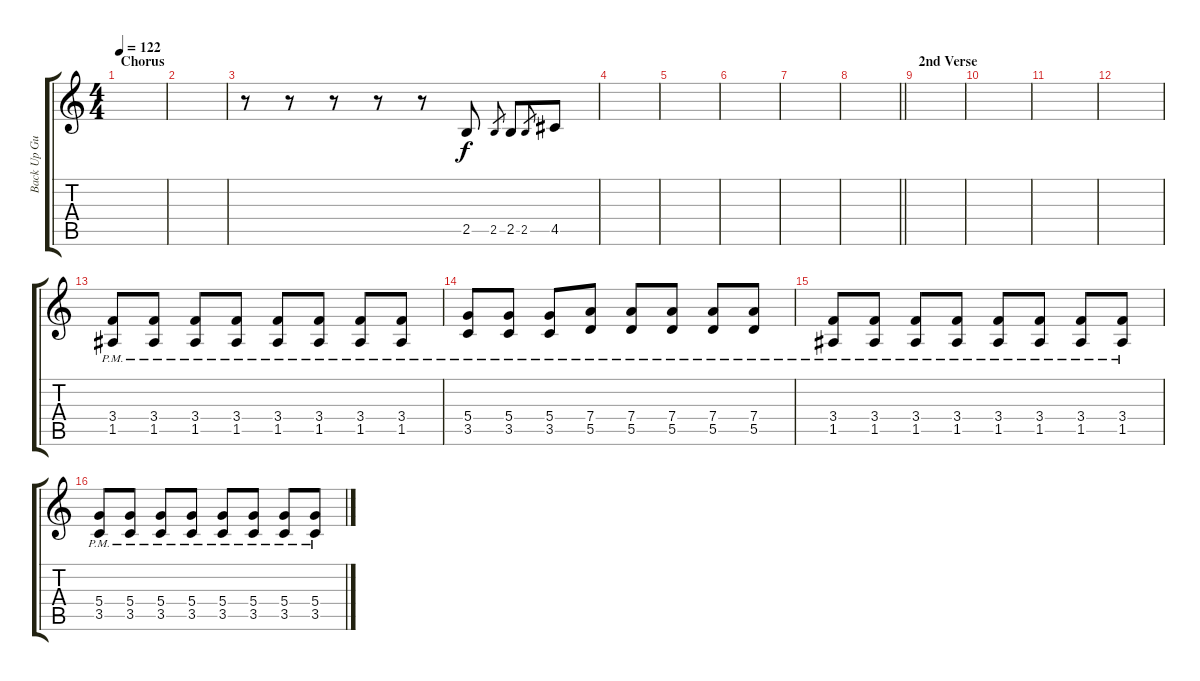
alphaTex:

\track ("Back Up Guitar" "Back Up Gu") {instrument overdrivenguitar}
\staff {score tabs}
\tuning (E4 B3 G3 D3 A2 E2) {hide}
\ts (4 4)
\section ("" "Chorus")
\tempo 122
\clef g2
\ks c
|
|
r.8 r.8 r.8 r.8 r.8 2.5.8 2.5.8{gr} 2.5.8 2.5.8{gr} 4.5.8 |
|
|
|
|
\barLineRight lightlight
|
\section ("" "2nd Verse")
|
|
|
|
(3.4{pm} 1.5{pm}).8 (3.4{pm} 1.5{pm}).8 (3.4{pm} 1.5{pm}).8 (3.4{pm} 1.5{pm}).8 (3.4{pm} 1.5{pm}).8 (3.4{pm} 1.5{pm}).8 (3.4{pm} 1.5{pm}).8 (3.4{pm} 1.5{pm}).8 |
(5.4{pm} 3.5{pm}).8 (5.4{pm} 3.5{pm}).8 (5.4{pm} 3.5{pm}).8 (7.4{pm} 5.5{pm}).8 (7.4{pm} 5.5{pm}).8 (7.4{pm} 5.5{pm}).8 (7.4{pm} 5.5{pm}).8 (7.4{pm} 5.5{pm}).8 |
(3.4{pm} 1.5{pm}).8 (3.4{pm} 1.5{pm}).8 (3.4{pm} 1.5{pm}).8 (3.4{pm} 1.5{pm}).8 (3.4{pm} 1.5{pm}).8 (3.4{pm} 1.5{pm}).8 (3.4{pm} 1.5{pm}).8 (3.4{pm} 1.5{pm}).8 |
(5.4{pm} 3.5{pm}).8 (5.4{pm} 3.5{pm}).8 (5.4{pm} 3.5{pm}).8 (5.4{pm} 3.5{pm}).8 (5.4{pm} 3.5{pm}).8 (5.4{pm} 3.5{pm}).8 (5.4{pm} 3.5{pm}).8 (5.4{pm} 3.5{pm}).8
